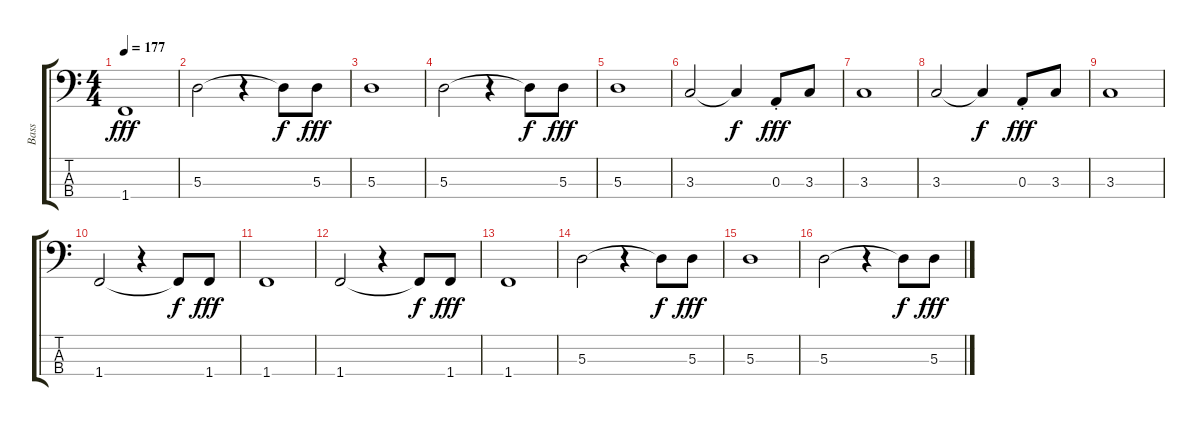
\track ("Bass" "Bass") {instrument electricbassfinger}
\staff {score tabs}
\tuning (G2 D2 A1 E1) {hide}
\ts (4 4)
\tempo 177
\clef f4
\ks c
1.4.1{dy fff} |
5.3.2 r.4 5.3{t}.8{dy f} 5.3.8{dy fff} |
5.3.1 |
5.3.2 r.4 5.3{t}.8{dy f} 5.3.8{dy fff} |
5.3.1 |
3.3.2 3.3{t}.4{dy f} 0.3{st}.8{dy fff} 3.3.8 |
3.3.1 |
3.3.2 3.3{t}.4{dy f} 0.3{st}.8{dy fff} 3.3.8 |
3.3.1 |
1.4.2 r.4 1.4{t}.8{dy f} 1.4.8{dy fff} |
1.4.1 |
1.4.2 r.4 1.4{t}.8{dy f} 1.4.8{dy fff} |
1.4.1 |
5.3.2 r.4 5.3{t}.8{dy f} 5.3.8{dy fff} |
5.3.1 |
5.3.2 r.4 5.3{t}.8{dy f} 5.3.8{dy fff}
